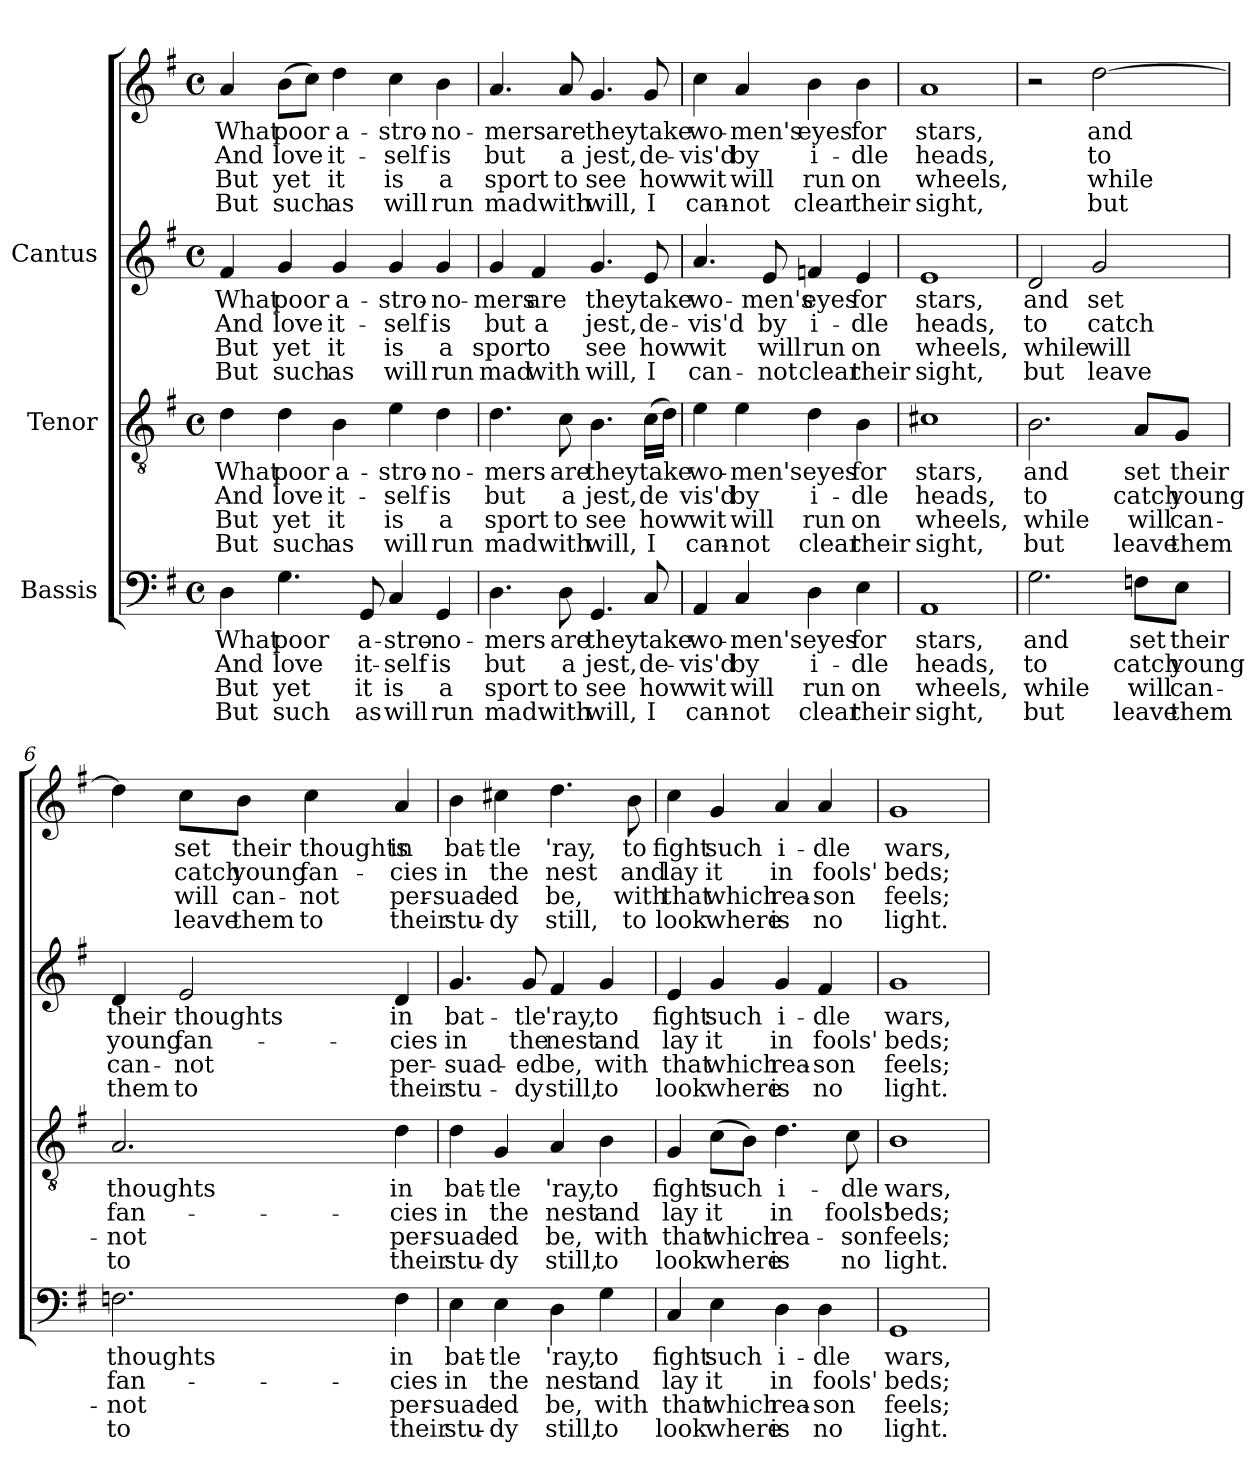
**kern	**text	**text	**text	**text	**kern	**text	**text	**text	**text	**kern	**text	**text	**text	**text	**kern	**text	**text	**text	**text
*part3	*part3	*part3	*part3	*part3	*part2	*part2	*part2	*part2	*part2	*part1	*part1	*part1	*part1	*part1	*part1	*part1	*part1	*part1	*part1
*staff4	*staff4	*staff4	*staff4	*staff4	*staff3	*staff3	*staff3	*staff3	*staff3	*staff2	*staff2	*staff2	*staff2	*staff2	*staff1	*staff1	*staff1	*staff1	*staff1
*I"Bassis	*	*	*	*	*I"Tenor	*	*	*	*	*I"Cantus	*	*	*	*	*	*	*	*	*
!!LO:PB:g=z
*stria5	*	*	*	*	*stria5	*	*	*	*	*stria5	*	*	*	*	*stria5	*	*	*	*
*clefF4	*	*	*	*	*clefGv2	*	*	*	*	*clefG2	*	*	*	*	*clefG2	*	*	*	*
*k[f#]	*	*	*	*	*k[f#]	*	*	*	*	*k[f#]	*	*	*	*	*k[f#]	*	*	*	*
*G:	*	*	*	*	*G:	*	*	*	*	*G:	*	*	*	*	*G:	*	*	*	*
*M4/4	*	*	*	*	*M4/4	*	*	*	*	*M4/4	*	*	*	*	*M4/4	*	*	*	*
*met(c)	*	*	*	*	*met(c)	*	*	*	*	*met(c)	*	*	*	*	*met(c)	*	*	*	*
*MM132	*	*	*	*	*MM132	*	*	*	*	*MM132	*	*	*	*	*MM132	*	*	*	*
=1	=1	=1	=1	=1	=1	=1	=1	=1	=1	=1	=1	=1	=1	=1	=1	=1	=1	=1	=1
!	!LO:LY:b:cj	!LO:LY:b:cj	!LO:LY:b:cj	!LO:LY:b:cj	!	!LO:LY:b:cj	!LO:LY:b:cj	!LO:LY:b:cj	!LO:LY:b:cj	!	!LO:LY:b:cj	!LO:LY:b:cj	!LO:LY:b:cj	!LO:LY:b:cj	!	!LO:LY:b:cj	!LO:LY:b:cj	!LO:LY:b:cj	!LO:LY:b:cj
4D\	What	And	But	But	4d\	What	And	But	But	4f#/	What	And	But	But	4a/	What	And	But	But
!	!LO:LY:b:cj	!LO:LY:b:cj	!LO:LY:b:cj	!LO:LY:b:cj	!	!LO:LY:b:cj	!LO:LY:b:cj	!LO:LY:b:cj	!LO:LY:b:cj	!	!LO:LY:b:cj	!LO:LY:b:cj	!LO:LY:b:cj	!LO:LY:b:cj	!	!LO:LY:b:cj	!LO:LY:b:cj	!LO:LY:b:cj	!LO:LY:b:cj
4.G\	poor	love	yet	such	4d\	poor	love	yet	such	4g/	poor	love	yet	such	(>8b\L	poor	love	yet	such
!	!	!	!	!	!	!	!	!	!	!	!	!	!	!	!	!LO:LY:b:cj	!LO:LY:b:cj	!LO:LY:b:cj	!LO:LY:b:cj
.	.	.	.	.	.	.	.	.	.	.	.	.	.	.	8cc\J)	.	.	.	.
!	!	!	!	!	!	!LO:LY:b:cj	!LO:LY:b:cj	!LO:LY:b:cj	!LO:LY:b:cj	!	!LO:LY:b:cj	!LO:LY:b:cj	!LO:LY:b:cj	!LO:LY:b:cj	!	!LO:LY:b:cj	!LO:LY:b:cj	!LO:LY:b:cj	!LO:LY:b:cj
.	.	.	.	.	4B\	a-	-it-	-it	as	4g/	a-	-it-	-it	as	4dd\	a-	-it-	-it	as
!	!LO:LY:b:cj	!LO:LY:b:cj	!LO:LY:b:cj	!LO:LY:b:cj	!	!	!	!	!	!	!	!	!	!	!	!	!	!	!
8GG/	a-	-it-	-it	as	.	.	.	.	.	.	.	.	.	.	.	.	.	.	.
!	!LO:LY:b:cj	!LO:LY:b:cj	!LO:LY:b:cj	!LO:LY:b:cj	!	!LO:LY:b:cj	!LO:LY:b:cj	!LO:LY:b:cj	!LO:LY:b:cj	!	!LO:LY:b:cj	!LO:LY:b:cj	!LO:LY:b:cj	!LO:LY:b:cj	!	!LO:LY:b:cj	!LO:LY:b:cj	!LO:LY:b:cj	!LO:LY:b:cj
4C/	stro-	-self	is	will	4e\	stro-	-self	is	will	4g/	stro-	-self	is	will	4cc\	stro-	-self	is	will
!	!LO:LY:b:cj	!LO:LY:b:cj	!LO:LY:b:cj	!LO:LY:b:cj	!	!LO:LY:b:cj	!LO:LY:b:cj	!LO:LY:b:cj	!LO:LY:b:cj	!	!LO:LY:b:cj	!LO:LY:b:cj	!LO:LY:b:cj	!LO:LY:b:cj	!	!LO:LY:b:cj	!LO:LY:b:cj	!LO:LY:b:cj	!LO:LY:b:cj
4GG/	no-	-is	a	run	4d\	no-	-is	a	run	4g/	no-	-is	a	run	4b\	no-	-is	a	run
=2	=2	=2	=2	=2	=2	=2	=2	=2	=2	=2	=2	=2	=2	=2	=2	=2	=2	=2	=2
!	!LO:LY:b:cj	!LO:LY:b:cj	!LO:LY:b:cj	!LO:LY:b:cj	!	!LO:LY:b:cj	!LO:LY:b:cj	!LO:LY:b:cj	!LO:LY:b:cj	!	!LO:LY:b:cj	!LO:LY:b:cj	!LO:LY:b:cj	!LO:LY:b:cj	!	!LO:LY:b:cj	!LO:LY:b:cj	!LO:LY:b:cj	!LO:LY:b:cj
4.D\	mers	but	sport	mad	4.d\	mers	but	sport	mad	4g/	mers	but	sport	mad	4.a/	mers	but	sport	mad
!	!	!	!	!	!	!	!	!	!	!	!LO:LY:b:cj	!LO:LY:b:cj	!LO:LY:b:cj	!LO:LY:b:cj	!	!	!	!	!
.	.	.	.	.	.	.	.	.	.	4f#/	are	a	to	with	.	.	.	.	.
!	!LO:LY:b:cj	!LO:LY:b:cj	!LO:LY:b:cj	!LO:LY:b:cj	!	!LO:LY:b:cj	!LO:LY:b:cj	!LO:LY:b:cj	!LO:LY:b:cj	!	!	!	!	!	!	!LO:LY:b:cj	!LO:LY:b:cj	!LO:LY:b:cj	!LO:LY:b:cj
8D\	are	a	to	with	8c\	are	a	to	with	.	.	.	.	.	8a/	are	a	to	with
!	!LO:LY:b:cj	!LO:LY:b:cj	!LO:LY:b:cj	!LO:LY:b:cj	!	!LO:LY:b:cj	!LO:LY:b:cj	!LO:LY:b:cj	!LO:LY:b:cj	!	!LO:LY:b:cj	!LO:LY:b:cj	!LO:LY:b:cj	!LO:LY:b:cj	!	!LO:LY:b:cj	!LO:LY:b:cj	!LO:LY:b:cj	!LO:LY:b:cj
4.GG/	they	jest,	see	will,	4.B\	they	jest,	see	will,	4.g/	they	jest,	see	will,	4.g/	they	jest,	see	will,
!	!LO:LY:b:cj	!LO:LY:b:cj	!LO:LY:b:cj	!LO:LY:b:cj	!	!LO:LY:b:cj	!LO:LY:b:cj	!LO:LY:b:cj	!LO:LY:b:cj	!	!LO:LY:b:cj	!LO:LY:b:cj	!LO:LY:b:cj	!LO:LY:b:cj	!	!LO:LY:b:cj	!LO:LY:b:cj	!LO:LY:b:cj	!LO:LY:b:cj
8C/	take	de-	-how	I	(>16c\L	take	de-	-how	I	8e/	take	de-	-how	I	8g/	take	de-	-how	I
!	!	!	!	!	!	!LO:LY:b:cj	!LO:LY:b:cj	!LO:LY:b:cj	!LO:LY:b:cj	!	!	!	!	!	!	!	!	!	!
.	.	.	.	.	16d\J)	.	-	-	.	.	.	.	.	.	.	.	.	.	.
=3	=3	=3	=3	=3	=3	=3	=3	=3	=3	=3	=3	=3	=3	=3	=3	=3	=3	=3	=3
!	!LO:LY:b:cj	!LO:LY:b:cj	!LO:LY:b:cj	!LO:LY:b:cj	!	!LO:LY:b:cj	!LO:LY:b:cj	!LO:LY:b:cj	!LO:LY:b:cj	!	!LO:LY:b:cj	!LO:LY:b:cj	!LO:LY:b:cj	!LO:LY:b:cj	!	!LO:LY:b:cj	!LO:LY:b:cj	!LO:LY:b:cj	!LO:LY:b:cj
4AA/	wo-	-vis'd	wit	can-	4e\	wo-	-vis'd	wit	can-	4.a/	wo-	-vis'd	wit	can-	4cc\	wo-	-vis'd	wit	can-
!	!LO:LY:b:cj	!LO:LY:b:cj	!LO:LY:b:cj	!LO:LY:b:cj	!	!LO:LY:b:cj	!LO:LY:b:cj	!LO:LY:b:cj	!LO:LY:b:cj	!	!	!	!	!	!	!LO:LY:b:cj	!LO:LY:b:cj	!LO:LY:b:cj	!LO:LY:b:cj
4C/	-men's	by	will	not	4e\	-men's	by	will	not	.	.	.	.	.	4a/	-men's	by	will	not
!	!	!	!	!	!	!	!	!	!	!	!LO:LY:b:cj	!LO:LY:b:cj	!LO:LY:b:cj	!LO:LY:b:cj	!	!	!	!	!
.	.	.	.	.	.	.	.	.	.	8e/	-men's	by	will	not	.	.	.	.	.
!	!LO:LY:b:cj	!LO:LY:b:cj	!LO:LY:b:cj	!LO:LY:b:cj	!	!LO:LY:b:cj	!LO:LY:b:cj	!LO:LY:b:cj	!LO:LY:b:cj	!	!LO:LY:b:cj	!LO:LY:b:cj	!LO:LY:b:cj	!LO:LY:b:cj	!	!LO:LY:b:cj	!LO:LY:b:cj	!LO:LY:b:cj	!LO:LY:b:cj
4D\	eyes	i-	-run	clear	4d\	eyes	i-	-run	clear	4fn/	eyes	i-	-run	clear	4b\	eyes	i-	-run	clear
!	!LO:LY:b:cj	!LO:LY:b:cj	!LO:LY:b:cj	!LO:LY:b:cj	!	!LO:LY:b:cj	!LO:LY:b:cj	!LO:LY:b:cj	!LO:LY:b:cj	!	!LO:LY:b:cj	!LO:LY:b:cj	!LO:LY:b:cj	!LO:LY:b:cj	!	!LO:LY:b:cj	!LO:LY:b:cj	!LO:LY:b:cj	!LO:LY:b:cj
4E\	for	dle	on	their	4B\	for	dle	on	their	4e/	for	dle	on	their	4b\	for	dle	on	their
=4	=4	=4	=4	=4	=4	=4	=4	=4	=4	=4	=4	=4	=4	=4	=4	=4	=4	=4	=4
!	!LO:LY:b:cj	!LO:LY:b:cj	!LO:LY:b:cj	!LO:LY:b:cj	!	!LO:LY:b:cj	!LO:LY:b:cj	!LO:LY:b:cj	!LO:LY:b:cj	!	!LO:LY:b:cj	!LO:LY:b:cj	!LO:LY:b:cj	!LO:LY:b:cj	!	!LO:LY:b:cj	!LO:LY:b:cj	!LO:LY:b:cj	!LO:LY:b:cj
1AA	stars,	heads,	wheels,	sight,	1c#X	stars,	heads,	wheels,	sight,	1e	stars,	heads,	wheels,	sight,	1a	stars,	heads,	wheels,	sight,
!!LO:LB:g=z
=5	=5	=5	=5	=5	=5	=5	=5	=5	=5	=5	=5	=5	=5	=5	=5	=5	=5	=5	=5
!	!LO:LY:b:cj	!LO:LY:b:cj	!LO:LY:b:cj	!LO:LY:b:cj	!	!LO:LY:b:cj	!LO:LY:b:cj	!LO:LY:b:cj	!LO:LY:b:cj	!	!LO:LY:b:cj	!LO:LY:b:cj	!LO:LY:b:cj	!LO:LY:b:cj	!	!	!	!	!
2.G\	and	to	while	but	2.B\	and	to	while	but	2d/	and	to	while	but	2r	.	.	.	.
!	!	!	!	!	!	!	!	!	!	!	!LO:LY:b:cj	!LO:LY:b:cj	!LO:LY:b:cj	!LO:LY:b:cj	!	!LO:LY:b:cj	!LO:LY:b:cj	!LO:LY:b:cj	!LO:LY:b:cj
.	.	.	.	.	.	.	.	.	.	2g/	set	catch	will	leave	[>2dd\	and	to	while	but
!	!LO:LY:b:cj	!LO:LY:b:cj	!LO:LY:b:cj	!LO:LY:b:cj	!	!LO:LY:b:cj	!LO:LY:b:cj	!LO:LY:b:cj	!LO:LY:b:cj	!	!	!	!	!	!	!	!	!	!
8Fn\L	set	catch	will	leave	8A/L	set	catch	will	leave	.	.	.	.	.	.	.	.	.	.
!	!LO:LY:b:cj	!LO:LY:b:cj	!LO:LY:b:cj	!LO:LY:b:cj	!	!LO:LY:b:cj	!LO:LY:b:cj	!LO:LY:b:cj	!LO:LY:b:cj	!	!	!	!	!	!	!	!	!	!
8E\J	their	young	can-	-them	8G/J	their	young	can-	-them	.	.	.	.	.	.	.	.	.	.
=6	=6	=6	=6	=6	=6	=6	=6	=6	=6	=6	=6	=6	=6	=6	=6	=6	=6	=6	=6
!	!LO:LY:b:cj	!LO:LY:b:cj	!LO:LY:b:cj	!LO:LY:b:cj	!	!LO:LY:b:cj	!LO:LY:b:cj	!LO:LY:b:cj	!LO:LY:b:cj	!	!LO:LY:b:cj	!LO:LY:b:cj	!LO:LY:b:cj	!LO:LY:b:cj	!	!LO:LY:b:cj	!LO:LY:b:cj	!LO:LY:b:cj	!LO:LY:b:cj
2.Fn\	thoughts	fan-	-not	to	2.A/	thoughts	fan-	-not	to	4d/	their	young	can-	-them	4dd\]	.	.	.	.
!	!	!	!	!	!	!	!	!	!	!	!LO:LY:b:cj	!LO:LY:b:cj	!LO:LY:b:cj	!LO:LY:b:cj	!	!LO:LY:b:cj	!LO:LY:b:cj	!LO:LY:b:cj	!LO:LY:b:cj
.	.	.	.	.	.	.	.	.	.	2e/	thoughts	fan-	-not	to	8cc\L	set	catch	will	leave
!	!	!	!	!	!	!	!	!	!	!	!	!	!	!	!	!LO:LY:b:cj	!LO:LY:b:cj	!LO:LY:b:cj	!LO:LY:b:cj
.	.	.	.	.	.	.	.	.	.	.	.	.	.	.	8b\J	their	young	can-	-them
!	!	!	!	!	!	!	!	!	!	!	!	!	!	!	!	!LO:LY:b:cj	!LO:LY:b:cj	!LO:LY:b:cj	!LO:LY:b:cj
.	.	.	.	.	.	.	.	.	.	.	.	.	.	.	4cc\	thoughts	fan-	-not	to
!	!LO:LY:b:cj	!LO:LY:b:cj	!LO:LY:b:cj	!LO:LY:b:cj	!	!LO:LY:b:cj	!LO:LY:b:cj	!LO:LY:b:cj	!LO:LY:b:cj	!	!LO:LY:b:cj	!LO:LY:b:cj	!LO:LY:b:cj	!LO:LY:b:cj	!	!LO:LY:b:cj	!LO:LY:b:cj	!LO:LY:b:cj	!LO:LY:b:cj
4F\	in	cies	per-	-their	4d\	in	cies	per-	-their	4d/	in	cies	per-	-their	4a/	in	cies	per-	-their
=7	=7	=7	=7	=7	=7	=7	=7	=7	=7	=7	=7	=7	=7	=7	=7	=7	=7	=7	=7
!	!LO:LY:b:cj	!LO:LY:b:cj	!LO:LY:b:cj	!LO:LY:b:cj	!	!LO:LY:b:cj	!LO:LY:b:cj	!LO:LY:b:cj	!LO:LY:b:cj	!	!LO:LY:b:cj	!LO:LY:b:cj	!LO:LY:b:cj	!LO:LY:b:cj	!	!LO:LY:b:cj	!LO:LY:b:cj	!LO:LY:b:cj	!LO:LY:b:cj
4E\	bat-	-in	suad-	-stu-	4d\	bat-	-in	suad-	-stu-	4.g/	bat-	-in	suad-	-stu-	4b\	bat-	-in	suad-	-stu-
!	!LO:LY:b:cj	!LO:LY:b:cj	!LO:LY:b:cj	!LO:LY:b:cj	!	!LO:LY:b:cj	!LO:LY:b:cj	!LO:LY:b:cj	!LO:LY:b:cj	!	!	!	!	!	!	!LO:LY:b:cj	!LO:LY:b:cj	!LO:LY:b:cj	!LO:LY:b:cj
4E\	-tle	the	ed	dy	4G/	-tle	the	ed	dy	.	.	.	.	.	4cc#X\	-tle	the	ed	dy
!	!	!	!	!	!	!	!	!	!	!	!LO:LY:b:cj	!LO:LY:b:cj	!LO:LY:b:cj	!LO:LY:b:cj	!	!	!	!	!
.	.	.	.	.	.	.	.	.	.	8g/	-tle	the	ed	dy	.	.	.	.	.
!	!LO:LY:b:cj	!LO:LY:b:cj	!LO:LY:b:cj	!LO:LY:b:cj	!	!LO:LY:b:cj	!LO:LY:b:cj	!LO:LY:b:cj	!LO:LY:b:cj	!	!LO:LY:b:cj	!LO:LY:b:cj	!LO:LY:b:cj	!LO:LY:b:cj	!	!LO:LY:b:cj	!LO:LY:b:cj	!LO:LY:b:cj	!LO:LY:b:cj
4D\	'ray,	nest	be,	still,	4A/	'ray,	nest	be,	still,	4f#/	'ray,	nest	be,	still,	4.dd\	'ray,	nest	be,	still,
!	!LO:LY:b:cj	!LO:LY:b:cj	!LO:LY:b:cj	!LO:LY:b:cj	!	!LO:LY:b:cj	!LO:LY:b:cj	!LO:LY:b:cj	!LO:LY:b:cj	!	!LO:LY:b:cj	!LO:LY:b:cj	!LO:LY:b:cj	!LO:LY:b:cj	!	!	!	!	!
4G\	to	and	with	to	4B\	to	and	with	to	4g/	to	and	with	to	.	.	.	.	.
!	!	!	!	!	!	!	!	!	!	!	!	!	!	!	!	!LO:LY:b:cj	!LO:LY:b:cj	!LO:LY:b:cj	!LO:LY:b:cj
.	.	.	.	.	.	.	.	.	.	.	.	.	.	.	8b\	to	and	with	to
=8	=8	=8	=8	=8	=8	=8	=8	=8	=8	=8	=8	=8	=8	=8	=8	=8	=8	=8	=8
!	!LO:LY:b:cj	!LO:LY:b:cj	!LO:LY:b:cj	!LO:LY:b:cj	!	!LO:LY:b:cj	!LO:LY:b:cj	!LO:LY:b:cj	!LO:LY:b:cj	!	!LO:LY:b:cj	!LO:LY:b:cj	!LO:LY:b:cj	!LO:LY:b:cj	!	!LO:LY:b:cj	!LO:LY:b:cj	!LO:LY:b:cj	!LO:LY:b:cj
4C/	fight	lay	that	look	4G/	fight	lay	that	look	4e/	fight	lay	that	look	4cc\	fight	lay	that	look
!	!LO:LY:b:cj	!LO:LY:b:cj	!LO:LY:b:cj	!LO:LY:b:cj	!	!LO:LY:b:cj	!LO:LY:b:cj	!LO:LY:b:cj	!LO:LY:b:cj	!	!LO:LY:b:cj	!LO:LY:b:cj	!LO:LY:b:cj	!LO:LY:b:cj	!	!LO:LY:b:cj	!LO:LY:b:cj	!LO:LY:b:cj	!LO:LY:b:cj
4E\	such	it	which	where	(>8c\L	such	it	which	where	4g/	such	it	which	where	4g/	such	it	which	where
!	!	!	!	!	!	!LO:LY:b:cj	!LO:LY:b:cj	!LO:LY:b:cj	!LO:LY:b:cj	!	!	!	!	!	!	!	!	!	!
.	.	.	.	.	8B\J)	.	.	.	.	.	.	.	.	.	.	.	.	.	.
!	!LO:LY:b:cj	!LO:LY:b:cj	!LO:LY:b:cj	!LO:LY:b:cj	!	!LO:LY:b:cj	!LO:LY:b:cj	!LO:LY:b:cj	!LO:LY:b:cj	!	!LO:LY:b:cj	!LO:LY:b:cj	!LO:LY:b:cj	!LO:LY:b:cj	!	!LO:LY:b:cj	!LO:LY:b:cj	!LO:LY:b:cj	!LO:LY:b:cj
4D\	i-	-in	rea-	-is	4.d\	i-	-in	rea-	-is	4g/	i-	-in	rea-	-is	4a/	i-	-in	rea-	-is
!	!LO:LY:b:cj	!LO:LY:b:cj	!LO:LY:b:cj	!LO:LY:b:cj	!	!	!	!	!	!	!LO:LY:b:cj	!LO:LY:b:cj	!LO:LY:b:cj	!LO:LY:b:cj	!	!LO:LY:b:cj	!LO:LY:b:cj	!LO:LY:b:cj	!LO:LY:b:cj
4D\	dle	fools'	son	no	.	.	.	.	.	4f#/	dle	fools'	son	no	4a/	dle	fools'	son	no
!	!	!	!	!	!	!LO:LY:b:cj	!LO:LY:b:cj	!LO:LY:b:cj	!LO:LY:b:cj	!	!	!	!	!	!	!	!	!	!
.	.	.	.	.	8c\	dle	fools'	son	no	.	.	.	.	.	.	.	.	.	.
=9	=9	=9	=9	=9	=9	=9	=9	=9	=9	=9	=9	=9	=9	=9	=9	=9	=9	=9	=9
!	!LO:LY:b:cj	!LO:LY:b:cj	!LO:LY:b:cj	!LO:LY:b:cj	!	!LO:LY:b:cj	!LO:LY:b:cj	!LO:LY:b:cj	!LO:LY:b:cj	!	!LO:LY:b:cj	!LO:LY:b:cj	!LO:LY:b:cj	!LO:LY:b:cj	!	!LO:LY:b:cj	!LO:LY:b:cj	!LO:LY:b:cj	!LO:LY:b:cj
1GG	wars,	beds;	feels;	light.	1B	wars,	beds;	feels;	light.	1g	wars,	beds;	feels;	light.	1g	wars,	beds;	feels;	light.
=	=	=	=	=	=	=	=	=	=	=	=	=	=	=	=	=	=	=	=
*-	*-	*-	*-	*-	*-	*-	*-	*-	*-	*-	*-	*-	*-	*-	*-	*-	*-	*-	*-
